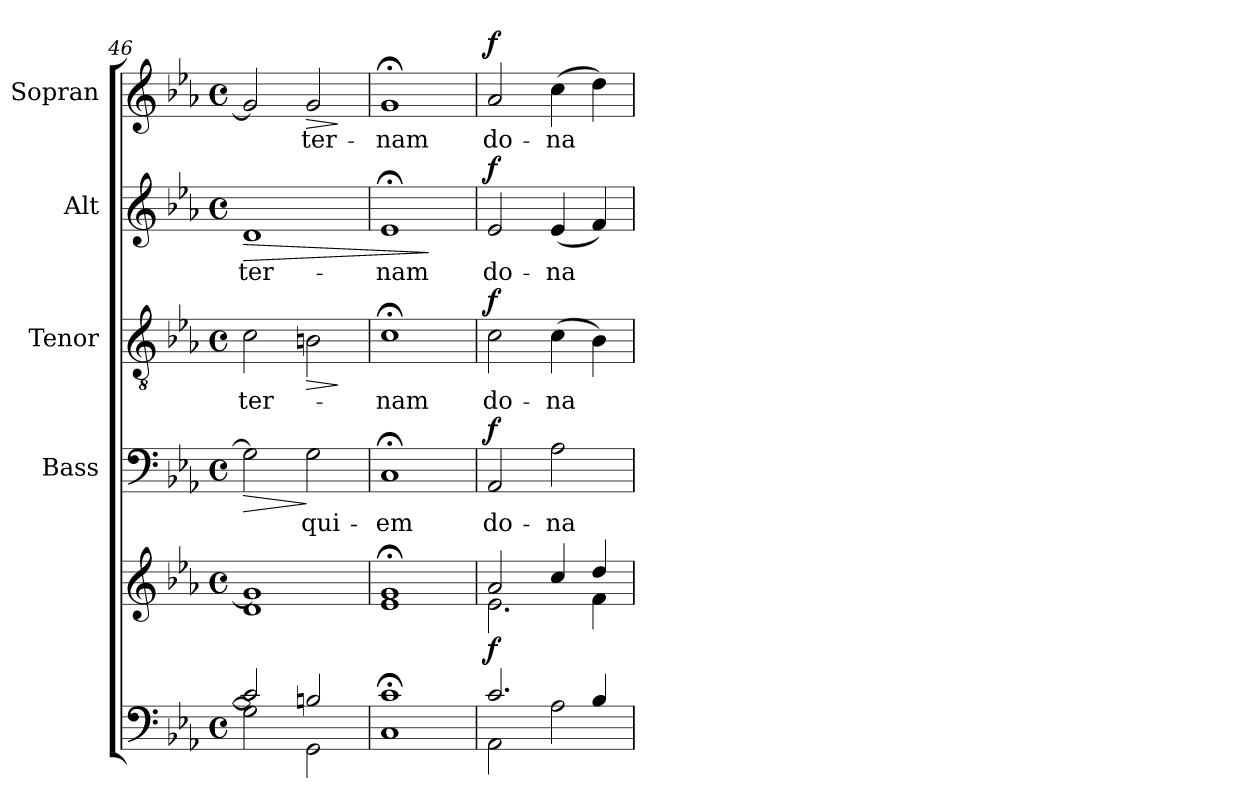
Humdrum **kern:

**kern	**kern	**dynam	**kern	**text	**dynam	**kern	**text	**dynam	**kern	**text	**dynam	**kern	**text	**dynam
*part5	*part5	*part5	*part4	*part4	*part4	*part3	*part3	*part3	*part2	*part2	*part2	*part1	*part1	*part1
*staff6	*staff5	*staff5/6	*staff4	*staff4	*staff4	*staff3	*staff3	*staff3	*staff2	*staff2	*staff2	*staff1	*staff1	*staff1
*	*	*	*I"Bass	*	*	*I"Tenor	*	*	*I"Alt	*	*	*I"Sopran	*	*
*	*	*	*I'B.	*	*	*I'T.	*	*	*I'A.	*	*	*I'S.	*	*
*clefF4	*clefG2	*	*clefF4	*	*	*clefGv2	*	*	*clefG2	*	*	*clefG2	*	*
*k[b-e-a-]	*k[b-e-a-]	*	*k[b-e-a-]	*	*	*k[b-e-a-]	*	*	*k[b-e-a-]	*	*	*k[b-e-a-]	*	*
*E-:	*E-:	*	*E-:	*	*	*E-:	*	*	*E-:	*	*	*E-:	*	*
*M4/4	*M4/4	*	*M4/4	*	*	*M4/4	*	*	*M4/4	*	*	*M4/4	*	*
*met(c)	*met(c)	*	*met(c)	*	*	*met(c)	*	*	*met(c)	*	*	*met(c)	*	*
=46	=46	=46	=46	=46	=46	=46	=46	=46	=46	=46	=46	=46	=46	=46
*^	*^	*	*	*	*	*	*	*	*	*	*	*	*	*
!	!	!	!	!	!	!	!LO:HP:b	!	!LO:LY:b	!	!	!LO:LY:b	!LO:HP:b	!	!	!
2c/]	2G\]	1g]	1d	.	2G\]	.	>	2c\	-ter-	.	1d	-ter-	>	2g/]	.	.
!	!	!	!	!	!	!LO:LY:b	!	!	!	!LO:HP:b	!	!	!	!	!LO:LY:b	!LO:HP:b
2Bn/	2GG\	.	.	.	2G\	-qui-	]	2Bn\	.	>	.	.	.	2g/	-ter-	>
*v	*v	*	*	*	*	*	*	*	*	*	*	*	*	*	*	*
*	*v	*v	*	*	*	*	*	*	*	*	*	*	*	*	*
.	.	.	.	.	.	.	.	]	.	.	.	.	.	]
=47	=47	=47	=47	=47	=47	=47	=47	=47	=47	=47	=47	=47	=47	=47
*^	*^	*	*	*	*	*	*	*	*	*	*	*	*	*
!	!	!	!	!	!	!LO:LY:b	!	!	!LO:LY:b	!	!	!LO:LY:b	!	!	!LO:LY:b	!
1c;	1C	1g;<	1e-	.	1C;<	-em	.	1c;<	-nam	.	1e-;<	-nam	.	1g;<	-nam	.
*v	*v	*	*	*	*	*	*	*	*	*	*	*	*	*	*	*
*	*v	*v	*	*	*	*	*	*	*	*	*	*	*	*	*
.	.	.	.	.	.	.	.	.	.	.	]	.	.	.
=48	=48	=48	=48	=48	=48	=48	=48	=48	=48	=48	=48	=48	=48	=48
*^	*^	*	*	*	*	*	*	*	*	*	*	*	*	*
!	!	!	!	!LO:DY:b	!	!LO:LY:b	!LO:DY:a	!	!LO:LY:b	!LO:DY:a	!	!LO:LY:b	!LO:DY:a	!	!LO:LY:b	!LO:DY:a
2.c/	2AA-\	2a-/	2.e-\	f	2AA-/	do-	f	2c\	do-	f	2e-/	do-	f	2a-/	do-	f
!	!	!	!	!	!	!LO:LY:b	!	!	!LO:LY:b	!	!	!LO:LY:b	!	!	!LO:LY:b	!
.	2A-\	4cc/	.	.	2A-\	-na	.	(>4c\	-na	.	(<4e-/	-na	.	(>4cc\	-na	.
4B-/	.	4dd/	4f\	.	.	.	.	4B-\)	.	.	4f/)	.	.	4dd\)	.	.
*v	*v	*	*	*	*	*	*	*	*	*	*	*	*	*	*	*
*	*v	*v	*	*	*	*	*	*	*	*	*	*	*	*	*
=	=	=	=	=	=	=	=	=	=	=	=	=	=	=
*-	*-	*-	*-	*-	*-	*-	*-	*-	*-	*-	*-	*-	*-	*-
